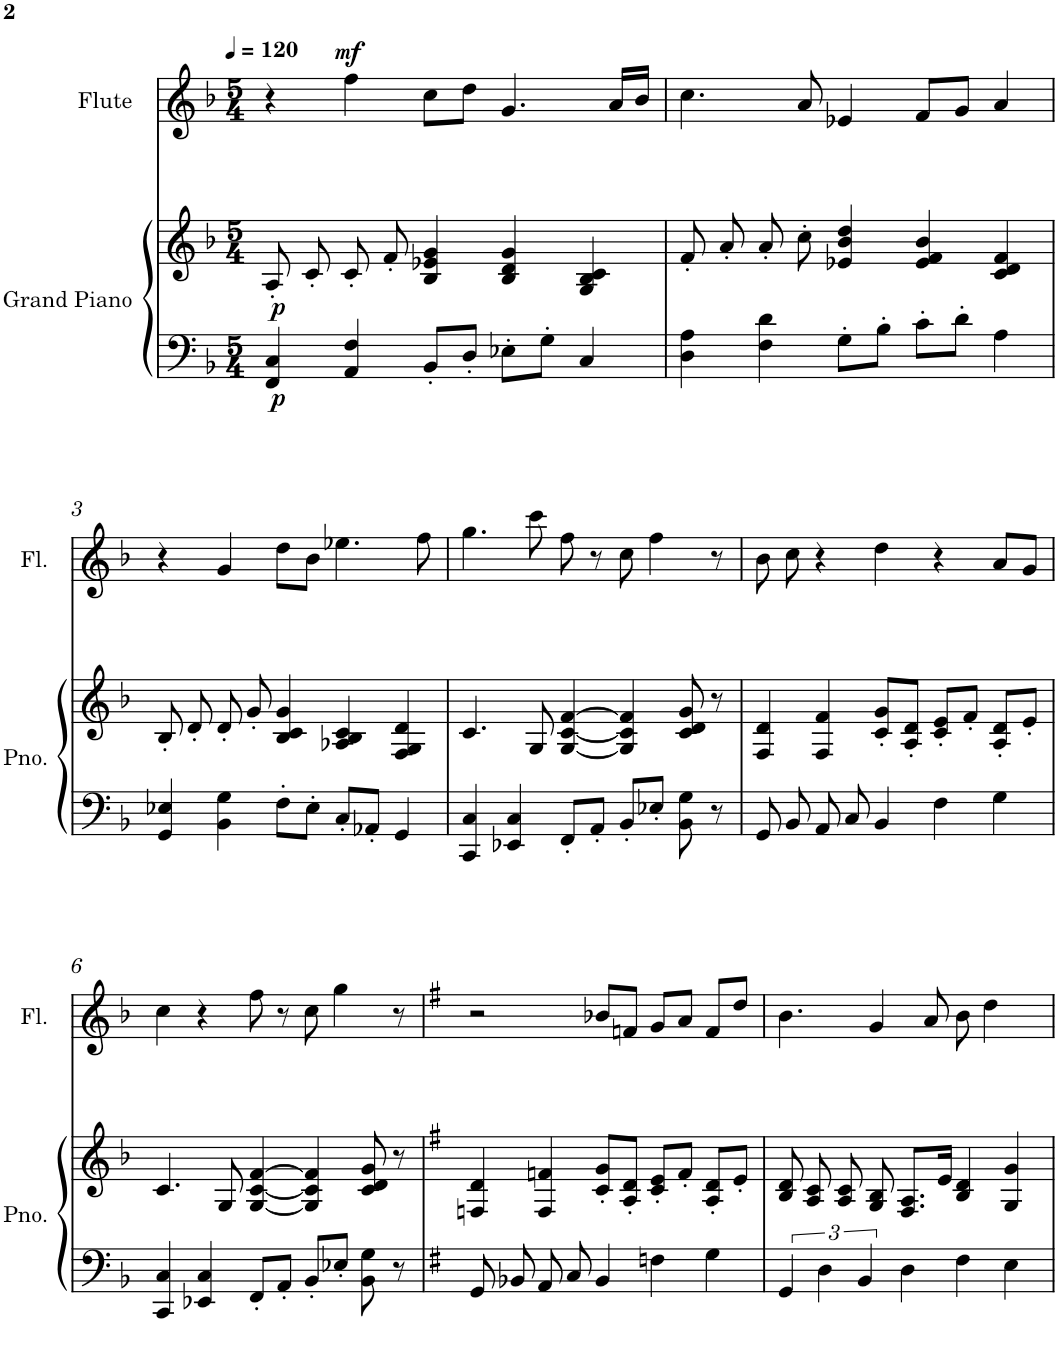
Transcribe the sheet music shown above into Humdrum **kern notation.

**kern	**kern	**dynam	**kern	**dynam
*part2	*part2	*part2	*part1	*part1
*staff3	*staff2	*staff2/3	*staff1	*staff1
*I"Grand Piano	*	*	*I"Flute	*
*I'Pno.	*	*	*I'Fl.	*
*clefF4	*clefG2	*	*clefG2	*
*k[b-]	*k[b-]	*	*k[b-]	*
*F:	*F:	*	*F:	*
*M5/4	*M5/4	*	*M5/4	*
*MM120	*MM120	*	*MM120	*
=1	=1	=1	=1	=1
*	*^	*	*	*
4FF/ 4C/	8A'/	48ryy	.	4r	.
!	!	!	!LO:DY:b	!	!
!	!	!	!LO:DY:n=1:b	!	!
.	.	3%2ryy	p p	.	.
.	8c'/	.	.	.	.
!	!	!	!	!	!LO:DY:a
4AA/ 4F/	8c'/	.	.	4ff\	mf
.	8f'/	.	.	.	.
8BB-'/L	4B-/ 4e-X/ 4g/	.	.	8cc\L	.
8D'/J	.	.	.	8dd\J	.
.	.	6...ryy	.	.	.
8E-X'\L	4B-/ 4d/ 4g/	.	.	4.g/	.
8G'\J	.	.	.	.	.
4C/	4G/ 4B-/ 4c/	4ryy	.	.	.
.	.	.	.	16a/LL	.
.	.	.	.	16b-/JJ	.
*	*v	*v	*	*	*
=2	=2	=2	=2	=2
4D\ 4A\	8f'/	.	4.cc\	.
.	8a'/	.	.	.
4F\ 4d\	8a'/	.	.	.
.	8cc'\	.	8a/	.
8G'\L	4e-X/ 4b-/ 4dd/	.	4e-X/	.
8B-'\J	.	.	.	.
8c'\L	4e-/ 4f/ 4b-/	.	8f/L	.
8d'\J	.	.	8g/J	.
4A\	4c/ 4d/ 4f/	.	4a/	.
!!LO:LB:g=z
=3	=3	=3	=3	=3
4GG/ 4E-X/	8B-'/	.	4r	.
.	8d'/	.	.	.
4BB-\ 4G\	8d'/	.	4g/	.
.	8g'/	.	.	.
8F'\L	4B-/ 4c/ 4g/	.	8dd\L	.
8E-'\J	.	.	8b-\J	.
8C'/L	4A-X/ 4B-/ 4c/	.	4.ee-X\	.
8AA-X'/J	.	.	.	.
4GG/	4F/ 4G/ 4d/	.	.	.
.	.	.	8ff\	.
=4	=4	=4	=4	=4
4CC/ 4C/	4.c/	.	4.gg\	.
4EE-X/ 4C/	.	.	.	.
.	8G/	.	8ccc\	.
8FF'/L	[4G/ [4c/ [4f/	.	8ff\	.
8AA'/J	.	.	8r	.
8BB-'/L	4G/] 4c/] 4f/]	.	8cc\	.
8E-X'/J	.	.	4ff\	.
8BB-\ 8G\	8c/ 8d/ 8g/	.	.	.
8r	8r	.	8r	.
=5	=5	=5	=5	=5
8GG/	4F/ 4d/	.	8b-\	.
8BB-/	.	.	8cc\	.
8AA/	4F/ 4f/	.	4r	.
8C/	.	.	.	.
4BB-/	8c/' 8g/'L	.	4dd\	.
.	8A/' 8d/'J	.	.	.
4F\	8c/' 8e/'L	.	4r	.
.	8f'/J	.	.	.
4G\	8A/' 8d/'L	.	8a/L	.
.	8e'/J	.	8g/J	.
!!LO:LB:g=z
=6	=6	=6	=6	=6
4CC/ 4C/	4.c/	.	4cc\	.
4EE-X/ 4C/	.	.	4r	.
.	8G/	.	.	.
8FF'/L	[4G/ [4c/ [4f/	.	8ff\	.
8AA'/J	.	.	8r	.
8BB-'/L	4G/] 4c/] 4f/]	.	8cc\	.
8E-X'/J	.	.	4gg\	.
8BB-\ 8G\	8c/ 8d/ 8g/	.	.	.
8r	8r	.	8r	.
=7	=7	=7	=7	=7
*k[f#]	*k[f#]	*	*k[f#]	*
*G:	*G:	*	*G:	*
8GG/	4Fn/ 4d/	.	2r	.
8BB-X/	.	.	.	.
8AA/	4F/ 4fn/	.	.	.
8C/	.	.	.	.
4BB-/	8c/' 8g/'L	.	8b-X/L	.
.	8A/' 8d/'J	.	8fn/J	.
4Fn\	8c/' 8e/'L	.	8g/L	.
.	8f'/J	.	8a/J	.
4G\	8A/' 8d/'L	.	8f/L	.
.	8e'/J	.	8dd/J	.
=8	=8	=8	=8	=8
6GG/	8B/ 8d/	.	4.b\	.
.	8A/ 8c/	.	.	.
6D\	.	.	.	.
.	8A/ 8c/	.	.	.
6BB/	.	.	.	.
.	8G/ 8B/	.	4g/	.
4D\	8.F#/ 8.A/L	.	.	.
.	.	.	8a/	.
.	16e/Jk	.	.	.
4F#\	4B/ 4d/	.	8b\	.
.	.	.	4dd\	.
4E\	4G/ 4g/	.	.	.
.	.	.	8ryy	.
=	=	=	=	=
*-	*-	*-	*-	*-
